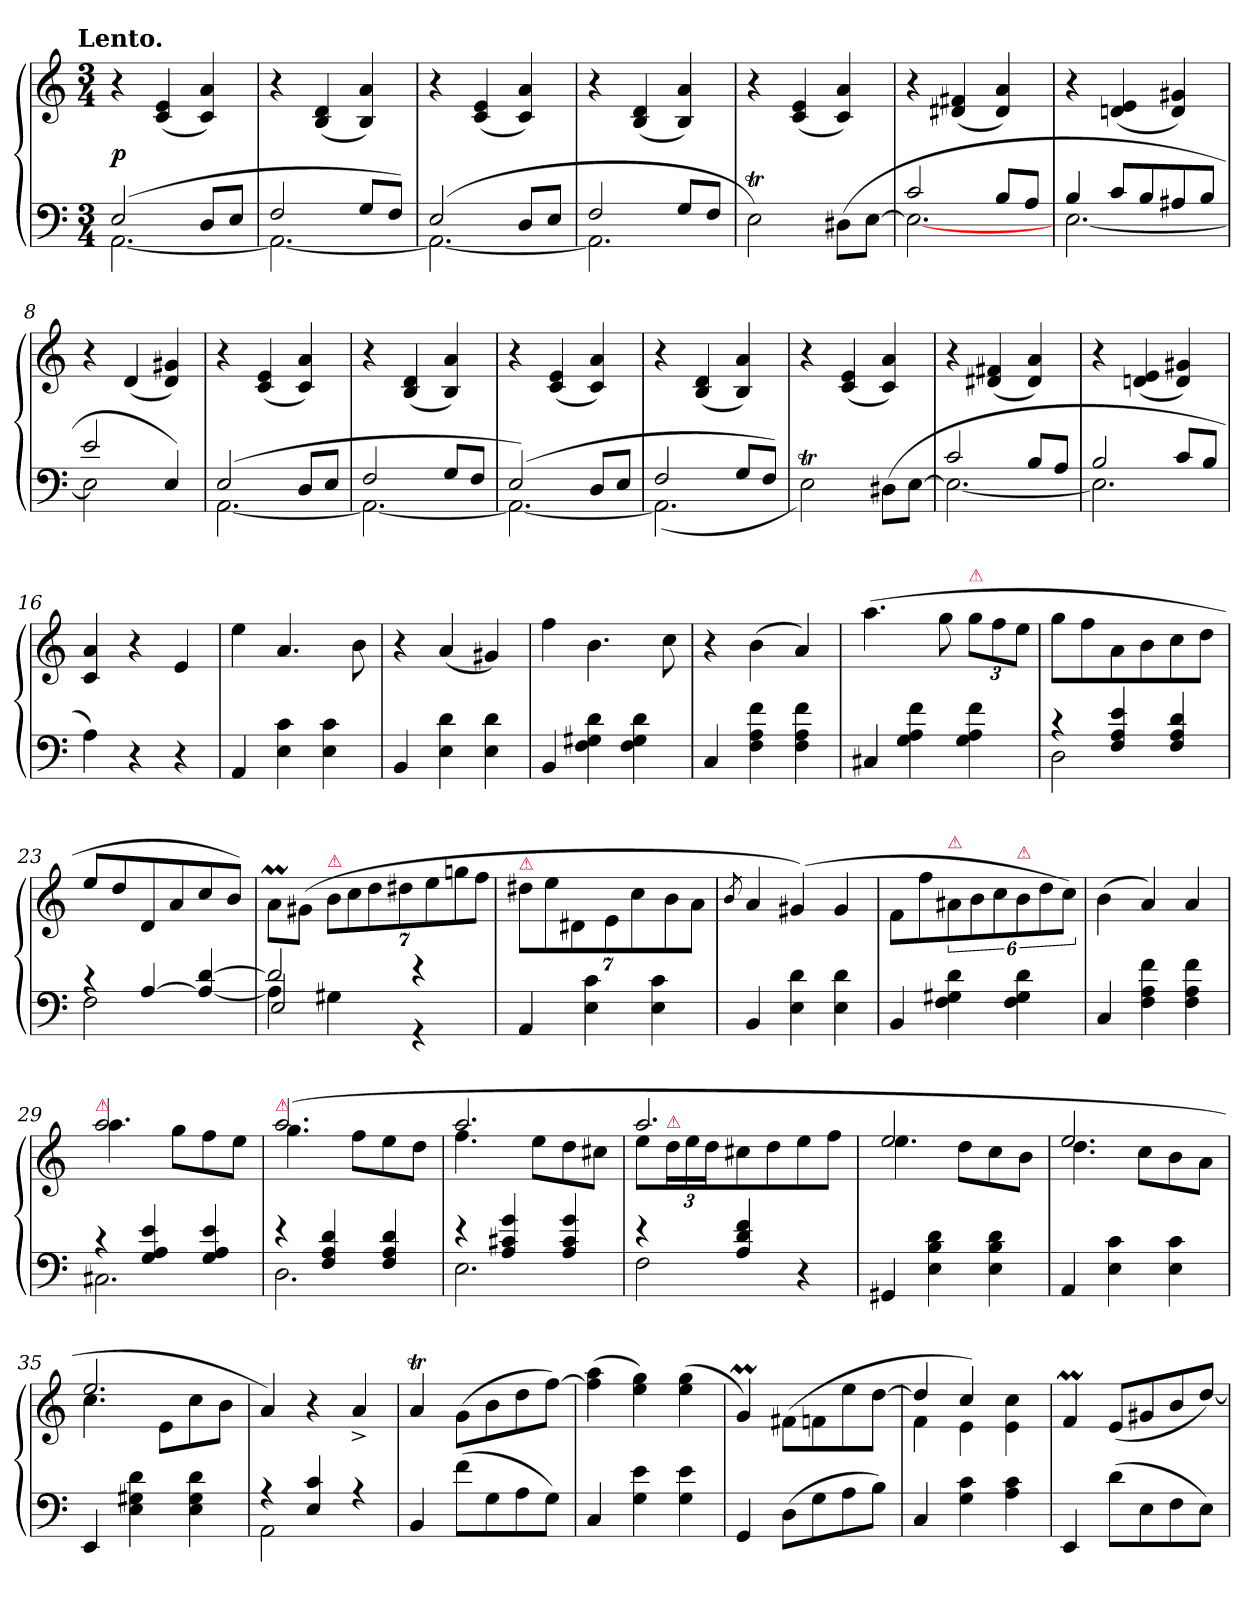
**kern	**kern	**dynam
*part1	*part1	*part1
*staff2	*staff1	*staff1/2
*clefF4	*clefG2	*
*k[]	*k[]	*
*a:	*a:	*
!!LO:TX:omd:t=Lento.
*M3/4	*M3/4	*
=1	=1	=1
*^	*	*
(>2E	[<2.AA	4r	p
.	.	(>4c 4e	.
8DL	.	4c 4a)	.
8EJ	.	.	.
=2	=2	=2	=2
2F	2.AA_<	4r	.
.	.	(>4B 4d	.
8GL	.	4B 4a)	.
8FJ)	.	.	.
=3	=3	=3	=3
(>2E	2.AA_	4r	.
.	.	(>4c 4e	.
8DL	.	4c 4a)	.
8EJ	.	.	.
=4	=4	=4	=4
2F	2.AA]	4r	.
.	.	(>4B 4d	.
8GL	.	4B 4a)	.
8FJ	.	.	.
*v	*v	*	*
=5	=5	=5
2Et)	4r	.
.	(>4c 4e	.
(>8D#XL	4c 4a)	.
[<8EJ	.	.
=6	=6	=6
*^	*	*
2c	2.E_<	4r	.
.	.	(>4d#X 4f#X	.
8BL	.	4d# 4a)	.
8AJ	.	.	.
=7	=7	=7	=7
4B	[2.E	4r	.
8cL	.	(>4dn 4e	.
8B	.	.	.
8A#X	.	4d 4g#X)	.
8BJ	.	.	.
=8	=8	=8	=8
2e	2E]	4r	.
.	.	(>4d	.
4E/)	4ryy	4d 4g#X)	.
=9	=9	=9	=9
(>2E	[<2.AA	4r	.
.	.	(>4c 4e	.
8DL	.	4c 4a)	.
8EJ	.	.	.
=10	=10	=10	=10
2F	2.AA_<	4r	.
.	.	(>4B 4d	.
8GL	.	4B 4a)	.
8FJ	.	.	.
=11	=11	=11	=11
(>2E)	2.AA_	4r	.
.	.	(>4c 4e	.
8DL	.	4c 4a)	.
8EJ	.	.	.
=12	=12	=12	=12
2F	(<2.AA]	4r	.
.	.	(>4B 4d	.
8GL	.	4B 4a)	.
8FJ)	.	.	.
*v	*v	*	*
=13	=13	=13
2Et)	4r	.
.	(>4c 4e	.
(>8D#XL	4c 4a)	.
[<8EJ	.	.
=14	=14	=14
*^	*	*
2c	2.E_	4r	.
.	.	(>4d#X 4f#X	.
8BL	.	4d# 4a)	.
8AJ	.	.	.
=15	=15	=15	=15
2B	2.E]	4r	.
.	.	(>4dn 4e	.
8cL	.	4d 4g#X)	.
8BJ	.	.	.
*v	*v	*	*
=16	=16	=16
4A)	4c 4a	.
4r	4r	.
4r	4e	.
=17	=17	=17
4AA/	4ee	.
4E 4c	4.a/	.
4E 4c	.	.
.	8b	.
=18	=18	=18
4BB/	4r	.
4E 4d	(<4a	.
4E 4d	4g#X)	.
=19	=19	=19
4BB/	4ff	.
4F 4G#X 4d	4.b	.
4F 4G# 4d	.	.
.	8cc	.
=20	=20	=20
4C/	4r	.
4F 4A 4f	(>4b	.
4F 4A 4f	4a/)	.
=21	=21	=21
4C#X/	(>4.aa	.
4G 4A 4f	.	.
.	8gg	.
!	!LO:TX:a:color=crimson:t=⚠	!
4G 4A 4f	12ggL	.
.	12ff	.
.	12eeJ	.
=22	=22	=22
*^	*	*
4rc	2D	8ggL	.
.	.	8ff	.
4F 4A 4e	.	8a	.
.	.	8b	.
4F/ 4A/ 4d/	4ryy	8cc	.
.	.	8ddJ	.
=23	=23	=23	=23
4rc	2F	8eeL	.
.	.	8dd	.
[<4A	.	8d	.
.	.	8a	.
4A_/ [4d/	4ryy	8cc	.
.	.	8bJ)	.
=24	=24	=24	=24
*	*^	*	*
2d]	4A]	2E	8aM\L	.
.	.	.	(>8g#XJ	.
!	!	!	!LO:TX:a:color=crimson:t=⚠	!
.	4G#X	.	14bL	.
.	.	.	14cc	.
.	.	.	14dd	.
.	.	.	14dd#X	.
4r	4r	4ryy	.	.
.	.	.	14ee	.
.	.	.	14ggn	.
.	.	.	14ffJ	.
*v	*v	*v	*	*
=25	=25	=25
!	!LO:TX:a:color=crimson:t=⚠	!
4AA/	28%3dd#X\L	.
.	28%3ee	.
.	28%3d#X	.
4E 4c	.	.
.	28%3e	.
.	28%3cc	.
4E 4c	.	.
.	28%3b	.
.	28%3aJ	.
=26	=26	=26
.	8qb/	.
4BB/	4a/	.
4E 4d	(>4g#X/)	.
4E 4d	4g#/	.
=27	=27	=27
4BB/	8fL	.
.	8ff	.
!	!LO:TX:a:color=crimson:t=⚠	!
4F 4G#X 4d	12a#X	.
.	12b	.
.	12cc	.
!	!LO:TX:a:color=crimson:t=⚠	!
4F 4G# 4d	12b	.
.	12dd	.
.	12ccJ)	.
=28	=28	=28
4C/	(>4b	.
4F 4A 4f	4a/)	.
4F 4A 4f	4a/	.
=29	=29	=29
*^	*^	*
!	!	!LO:TX:a:color=crimson:t=⚠	!	!
4rc	2.C#X	2aa	4.aa	.
4G 4A 4e	.	.	.	.
.	.	.	8ggL	.
4G 4A 4e	.	4ryy	8ff	.
.	.	.	8eeJ	.
=30	=30	=30	=30	=30
!	!	!LO:TX:a:color=crimson:t=⚠	!	!
4re	2.D	(>2.aa	4.gg	.
4F 4A 4d	.	.	.	.
.	.	.	8ffL	.
4F 4A 4d	.	.	8ee	.
.	.	.	8ddJ	.
=31	=31	=31	=31	=31
4re	2.E	2.aa	4.ff	.
4A 4c#X 4g	.	.	.	.
.	.	.	8eeL	.
4A 4c# 4g	.	.	8dd	.
.	.	.	8cc#XJ	.
=32	=32	=32	=32	=32
4re	2F	2.aa	8eeL	.
!	!	!	!LO:TX:a:color=crimson:t=⚠	!
.	.	.	24ddL	.
.	.	.	24ee	.
.	.	.	24ddJ	.
4A 4d 4f	.	.	8cc#X	.
.	.	.	8dd	.
4r	4ryy	.	8ee	.
.	.	.	8ffJ	.
*v	*v	*	*	*
=33	=33	=33	=33
4GG#X	2ee	4.ee	.
4E 4B 4d	.	.	.
.	.	8ddL	.
4E 4B 4d	4ryy	8cc	.
.	.	8bJ	.
=34	=34	=34	=34
4AA	2.ee	4.dd	.
4E 4c	.	.	.
.	.	8ccL	.
4E 4c	.	8b	.
.	.	8aJ	.
=35	=35	=35	=35
4EE	2.ee	4.cc	.
4E 4G#X 4d	.	.	.
.	.	8eL	.
4E 4G# 4d	.	8cc	.
.	.	8bJ	.
*	*v	*v	*
=36	=36	=36
*^	*	*
4rA	2AA	4a/)	.
4E 4c	.	4r	.
4rA	4ryy	4a^>/	.
*v	*v	*	*
=37	=37	=37
4BB/	4aT/	.
(>8fL	(>8gL	.
8G	8b	.
8A	8dd	.
8GJ)	[8ffJ)	.
=38	=38	=38
4C/	(>4ff] 4aa	.
4G 4e	4ee 4gg)	.
4G 4e	(>4ee 4gg	.
=39	=39	=39
4GG	4gM/)	.
(>8DL	(>8f#X\L	.
8G	8fn	.
8A	8ee	.
8BJ)	[8ddJ	.
=40	=40	=40
*	*^	*
4C/	4dd]	4f	.
4G 4c	4cc)	4e	.
4A 4c	4ryy	4e\ 4cc\	.
*	*v	*v	*
=41	=41	=41
4EE	4fM	.
(>8dL	(<8eL	.
8E	8g#X	.
8F	8b	.
8EJ)	[8ddJ)	.
=	=	=
*-	*-	*-
